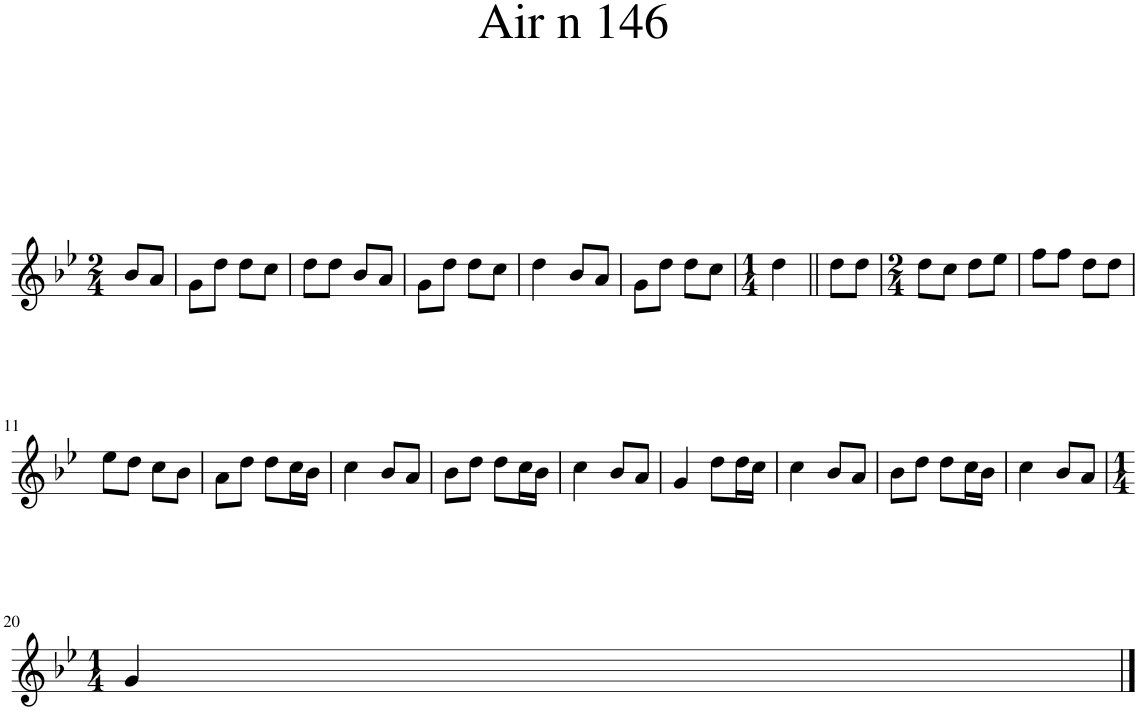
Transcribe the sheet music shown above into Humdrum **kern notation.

**kern
*part1
*staff1
*I"Piano
*I'Pno.
*clefG2
*k[b-e-]
*M2/4
=1
8b-/L
8a/J
=2
8g\L
8dd\J
8dd\L
8cc\J
=3
8dd\L
8dd\J
8b-/L
8a/J
=4
8g\L
8dd\J
8dd\L
8cc\J
=5
4dd\
8b-/L
8a/J
=6
8g\L
8dd\J
8dd\L
8cc\J
=7
*M1/4
4dd\
=8||
8dd\L
8dd\J
=9
*M2/4
8dd\L
8cc\J
8dd\L
8ee-\J
=10
8ff\L
8ff\J
8dd\L
8dd\J
!!LO:LB:g=z
=11
8ee-\L
8dd\J
8cc\L
8b-\J
=12
8a\L
8dd\J
8dd\L
16cc\L
16b-\JJ
=13
4cc\
8b-/L
8a/J
=14
8b-\L
8dd\J
8dd\L
16cc\L
16b-\JJ
=15
4cc\
8b-/L
8a/J
=16
4g/
8dd\L
16dd\L
16cc\JJ
=17
4cc\
8b-/L
8a/J
=18
8b-\L
8dd\J
8dd\L
16cc\L
16b-\JJ
=19
4cc\
8b-/L
8a/J
!!LO:LB:g=z
=20
*M1/4
4g/
==
*-
